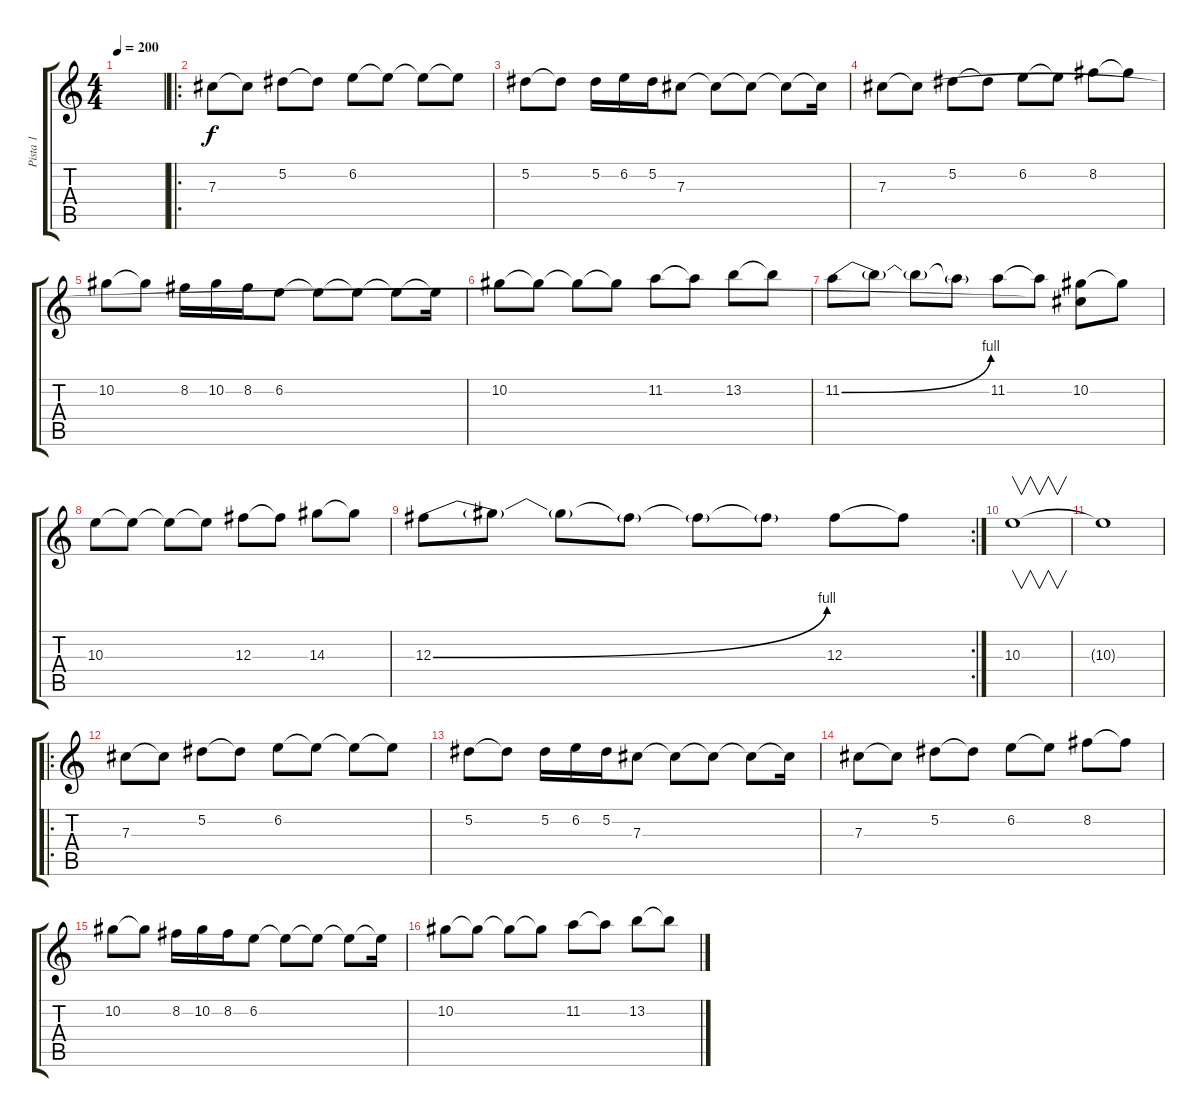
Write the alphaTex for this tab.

\track ("Pista 1" "Pista 1") {instrument distortionguitar}
\staff {score tabs}
\tuning (Eb4 Bb3 Gb3 Db3 Ab2 Eb2) {hide}
\ts (4 4)
\tempo 200
\clef g2
\ks c
|
\ro
7.3.8 7.3{t}.8 5.2.8 5.2{t}.8 6.2.8 6.2{t}.8 6.2{t}.8 6.2{t}.8 |
5.2.8 5.2{t}.8 5.2.16 6.2.16 5.2.16 7.3.8 7.3{t}.8 7.3{t}.8 7.3{t}.8 7.3{t}.16 |
7.3.8 7.3{t}.8 5.2.8 5.2{t}.8 6.2.8 6.2{t}.8 8.2.8 8.2{t}.8 |
10.2.8 10.2{t}.8 8.2.16 10.2.16 8.2.16 6.2.8 6.2{t}.8 6.2{t}.8 6.2{t}.8 6.2{t}.16 |
10.2.8 10.2{t}.8 10.2{t}.8 10.2{t}.8 11.2.8 11.2{t}.8 13.2.8 13.2{t}.8 |
11.2{be (bend 0 0 60 4)}.8 11.2{t}.8 11.2{t}.8 11.2{t}.8 11.2.8 11.2{t}.8 (10.2 7.3{t}).8 10.2{t}.8 |
10.3.8 10.3{t}.8 10.3{t}.8 10.3{t}.8 12.3.8 12.3{t}.8 14.3.8 14.3{t}.8 |
\rc 2
12.3{be (bend 0 0 60 4)}.8 12.3{t}.8 12.3{t}.8 12.3{t}.8 12.3{t}.8 12.3{t}.8 12.3.8 12.3{t}.8 |
10.3.1{v} |
10.3{t}.1 |
\ro
7.3.8 7.3{t}.8 5.2.8 5.2{t}.8 6.2.8 6.2{t}.8 6.2{t}.8 6.2{t}.8 |
5.2.8 5.2{t}.8 5.2.16 6.2.16 5.2.16 7.3.8 7.3{t}.8 7.3{t}.8 7.3{t}.8 7.3{t}.16 |
7.3.8 7.3{t}.8 5.2.8 5.2{t}.8 6.2.8 6.2{t}.8 8.2.8 8.2{t}.8 |
10.2.8 10.2{t}.8 8.2.16 10.2.16 8.2.16 6.2.8 6.2{t}.8 6.2{t}.8 6.2{t}.8 6.2{t}.16 |
10.2.8 10.2{t}.8 10.2{t}.8 10.2{t}.8 11.2.8 11.2{t}.8 13.2.8 13.2{t}.8
